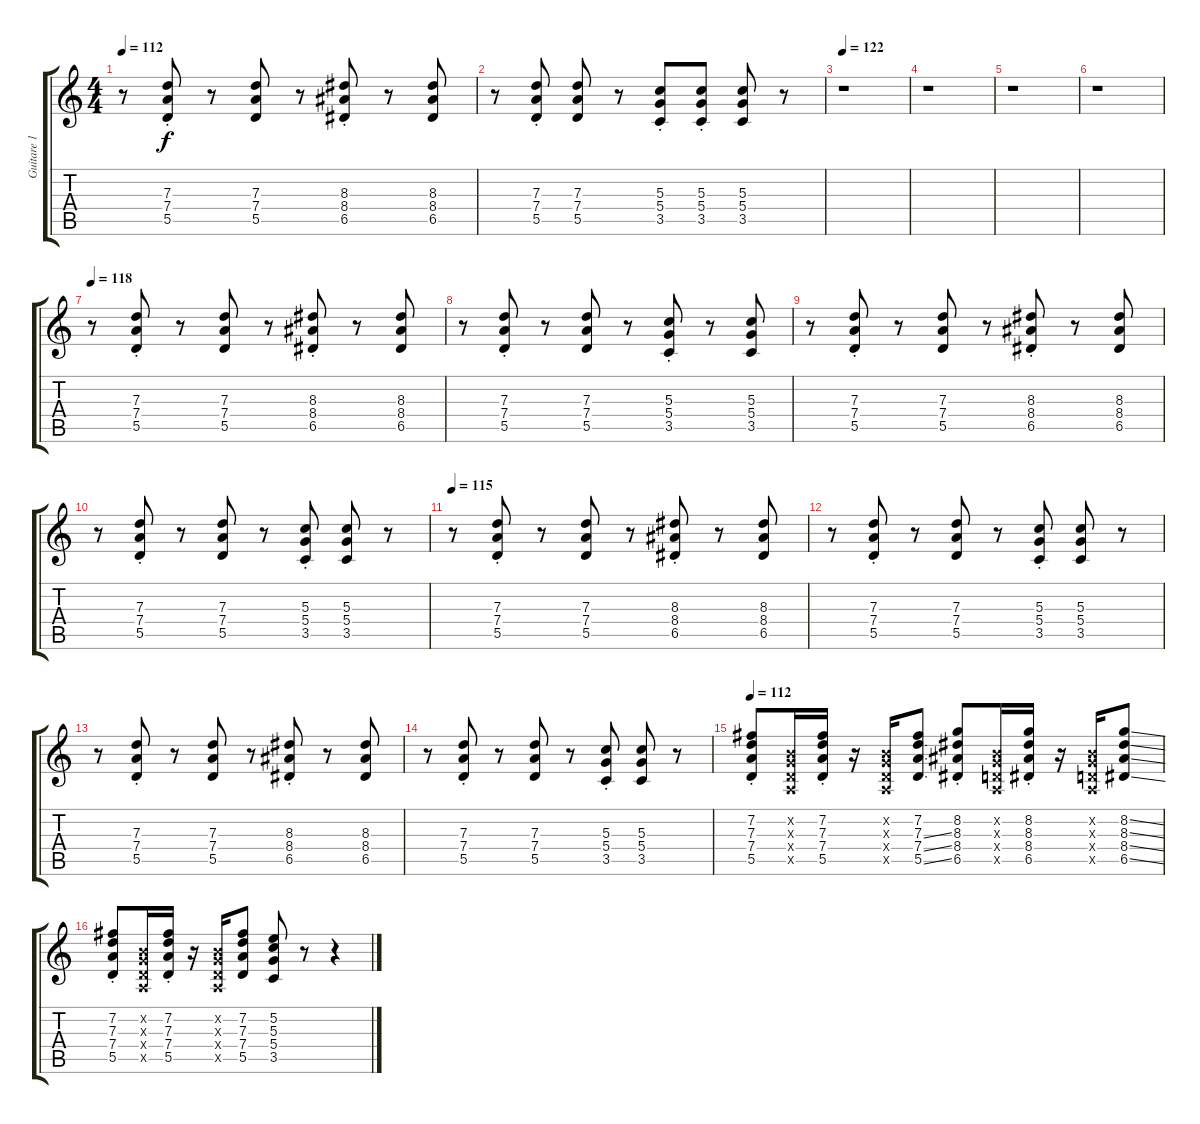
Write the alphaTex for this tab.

\track ("Guitare 1" "Guitare 1") {instrument electricguitarclean}
\staff {score tabs}
\tuning (E4 B3 G3 D3 A2 E2) {hide}
\ts (4 4)
\tempo 112
\clef g2
\ks c
r.8{dy f} (7.3{st} 7.4{st} 5.5{st}).8 r.8 (7.3 7.4 5.5).8 r.8 (8.3{st} 8.4{st} 6.5{st}).8 r.8 (8.3 8.4 6.5).8 |
r.8 (7.3{st} 7.4{st} 5.5{st}).8 (7.3 7.4 5.5).8 r.8 (5.3{st} 5.4{st} 3.5{st}).8 (5.3{st} 5.4{st} 3.5{st}).8 (5.3 5.4 3.5).8 r.8 |
\tempo 122
r.1 |
r.1 |
r.1 |
r.1 |
\tempo 118
r.8 (7.3{st} 7.4{st} 5.5{st}).8 r.8 (7.3 7.4 5.5).8 r.8 (8.3{st} 8.4{st} 6.5{st}).8 r.8 (8.3 8.4 6.5).8 |
r.8 (7.3{st} 7.4{st} 5.5{st}).8 r.8 (7.3 7.4 5.5).8 r.8 (5.3{st} 5.4{st} 3.5{st}).8 r.8 (5.3 5.4 3.5).8 |
r.8 (7.3{st} 7.4{st} 5.5{st}).8 r.8 (7.3 7.4 5.5).8 r.8 (8.3{st} 8.4{st} 6.5{st}).8 r.8 (8.3 8.4 6.5).8 |
r.8 (7.3{st} 7.4{st} 5.5{st}).8 r.8 (7.3 7.4 5.5).8 r.8 (5.3{st} 5.4{st} 3.5{st}).8 (5.3 5.4 3.5).8 r.8 |
\tempo 115
r.8 (7.3{st} 7.4{st} 5.5{st}).8 r.8 (7.3 7.4 5.5).8 r.8 (8.3{st} 8.4{st} 6.5{st}).8 r.8 (8.3 8.4 6.5).8 |
r.8 (7.3{st} 7.4{st} 5.5{st}).8 r.8 (7.3 7.4 5.5).8 r.8 (5.3{st} 5.4{st} 3.5{st}).8 (5.3 5.4 3.5).8 r.8 |
r.8 (7.3{st} 7.4{st} 5.5{st}).8 r.8 (7.3 7.4 5.5).8 r.8 (8.3{st} 8.4{st} 6.5{st}).8 r.8 (8.3 8.4 6.5).8 |
r.8 (7.3{st} 7.4{st} 5.5{st}).8 r.8 (7.3 7.4 5.5).8 r.8 (5.3{st} 5.4{st} 3.5{st}).8 (5.3 5.4 3.5).8 r.8 |
\tempo 112
(7.2{st} 7.3{st} 7.4{st} 5.5{st}).8 (0.2{x} 0.3{x} 0.4{x} 0.5{x}).16 (7.2{st} 7.3{st} 7.4{st} 5.5{st}).16 r.16 (0.2{x} 0.3{x} 0.4{x} 0.5{x}).16 (7.2 7.3{ss} 7.4{ss} 5.5{ss}).8 (8.2{st} 8.3{st} 8.4{st} 6.5{st}).8 (0.2{x} 0.3{x} 0.4{x} 0.5{x}).16 (8.2{st} 8.3{st} 8.4{st} 6.5{st}).16 r.16 (0.2{x} 0.3{x} 0.4{x} 0.5{x}).16 (8.2{ss} 8.3{ss} 8.4{ss} 6.5{ss}).8 |
(7.2{st} 7.3{st} 7.4{st} 5.5{st}).8 (0.2{x} 0.3{x} 0.4{x} 0.5{x}).16 (7.2{st} 7.3{st} 7.4{st} 5.5{st}).16 r.16 (0.2{x} 0.3{x} 0.4{x} 0.5{x}).16 (7.2 7.3 7.4 5.5).8 (5.2 5.3 5.4 3.5).8 r.8 r.4
